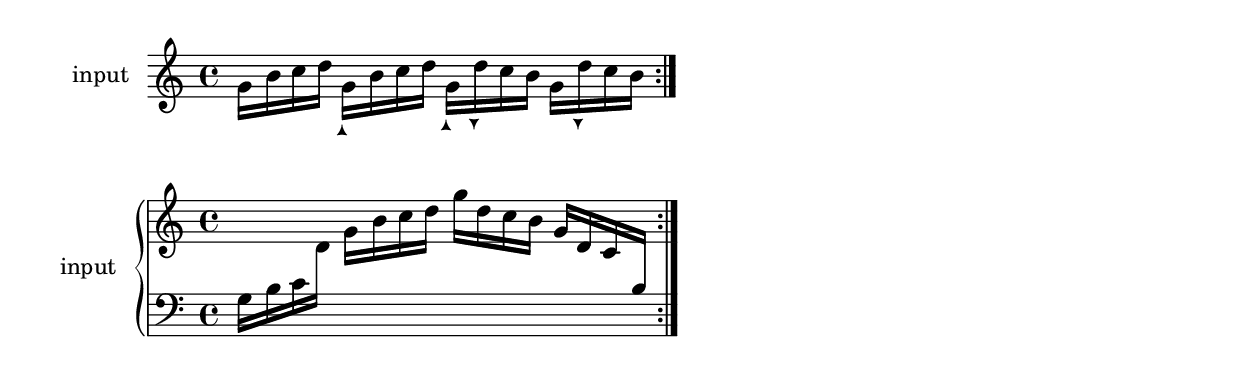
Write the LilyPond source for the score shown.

\version "2.16.2"

\header {
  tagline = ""
}

upo = \markup {
  \arrow-head #Y #UP ##t
}
downo = \markup {
  \arrow-head #Y #DOWN ##t
}

runraw = {
  g'16 b' c'' d''
  g'_\upo b' c'' d''
  g'_\upo d''_\downo c'' b'
  g' d''_\downo c'' b'
}

run = {
  g16 b c d
  g b c d
  g d c b
  g d c b
}

\new Staff \with {
  instrumentName = #"input"
} {
  \repeat volta 2
  \runraw
}

\new PianoStaff \with {
  instrumentName = #"input"
} {
  \repeat volta 2
  \autochange \relative {
    \run
  }
}


